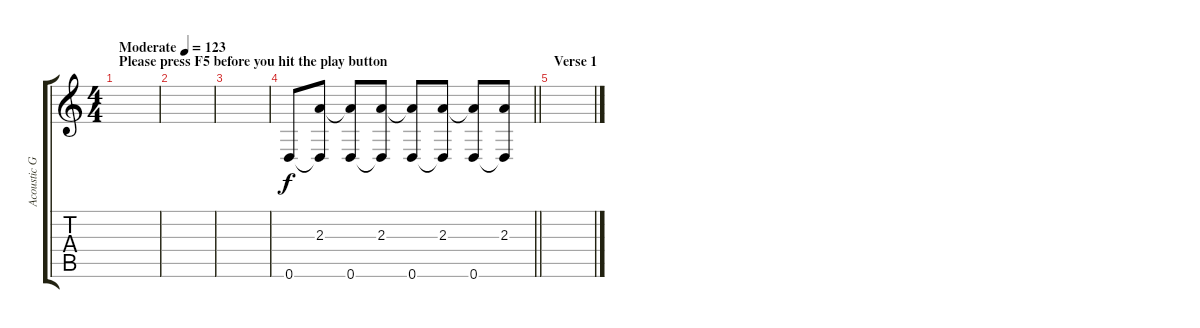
\track ("Acoustic Guitar Exp" "Acoustic G") {instrument acousticguitarnylon}
\staff {score tabs}
\tuning (E4 B3 G3 D3 A2 D2) {hide}
\ts (4 4)
\section ("" "Please press F5 before you hit the play button")
\tempo (123 "Moderate")
\clef g2
\ks c
|
|
|
\barLineRight lightlight
0.6.8 (2.3 0.6{t}).8 (2.3{t} 0.6).8 (2.3 0.6{t}).8 (2.3{t} 0.6).8 (2.3 0.6{t}).8 (2.3{t} 0.6).8 (2.3 0.6{t}).8 |
\section ("" "Verse 1")
